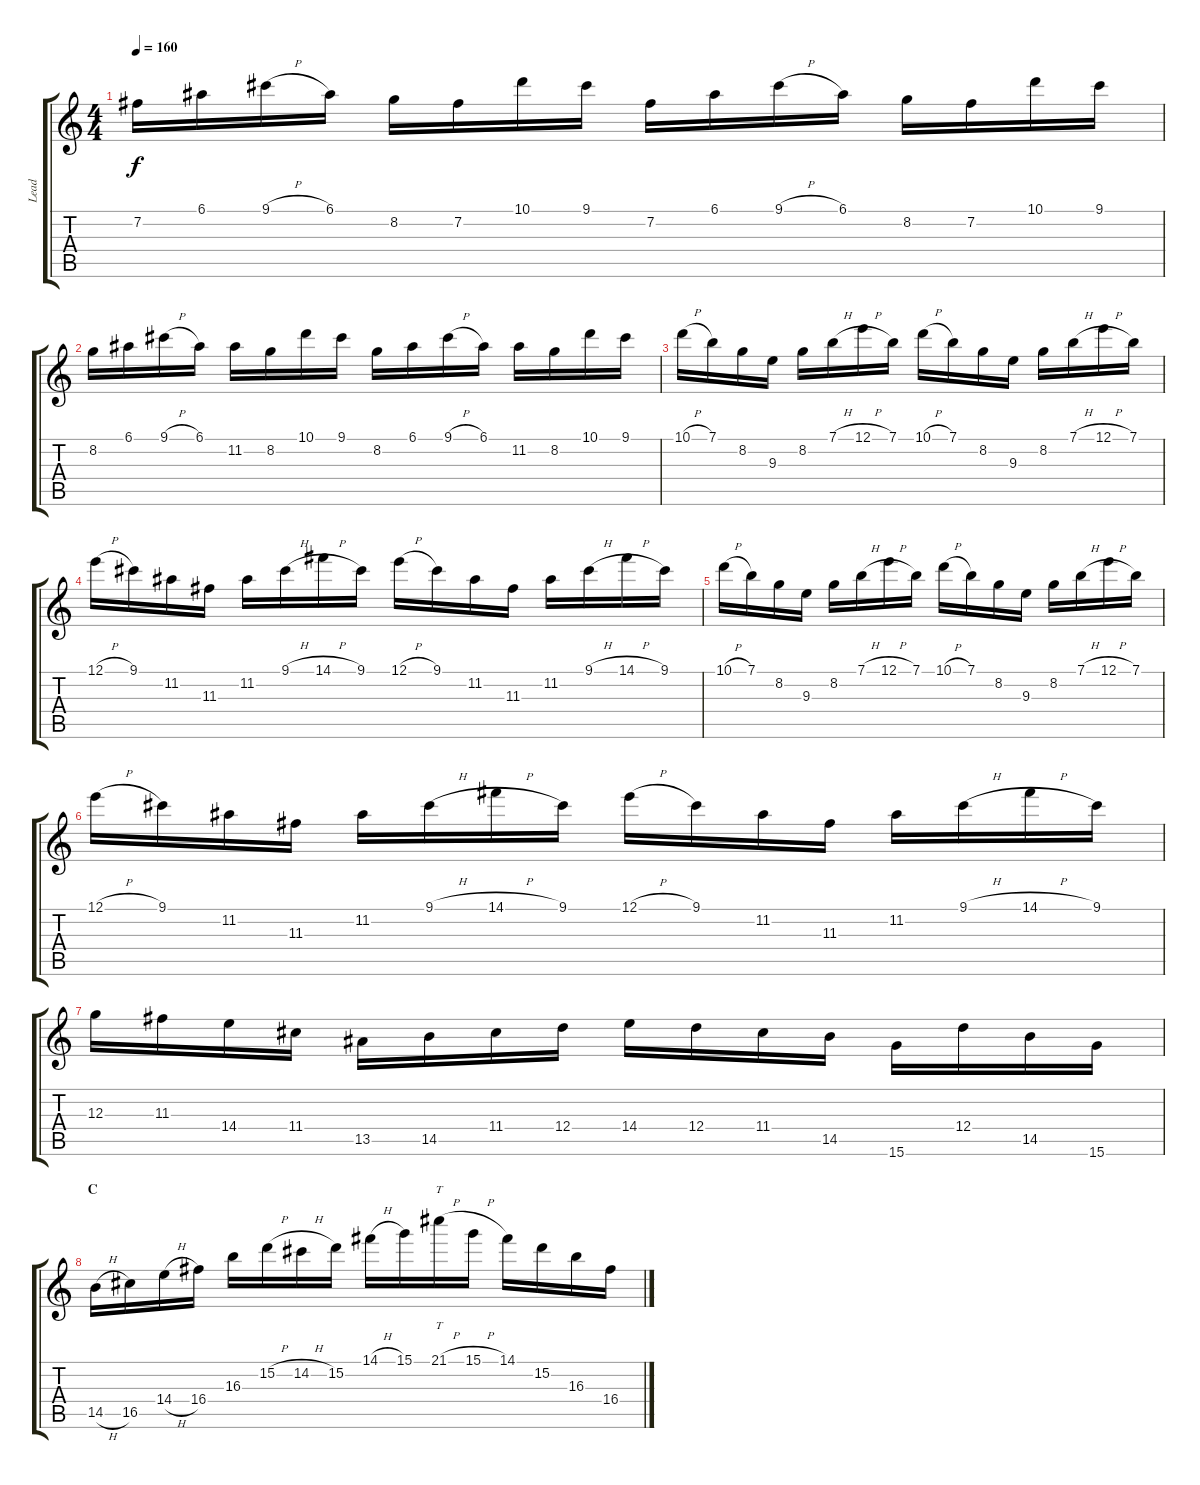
\track ("Lead" "Lead") {instrument distortionguitar}
\staff {score tabs}
\tuning (E4 B3 G3 D3 A2 E2) {hide}
\ts (4 4)
\tempo 160
\clef g2
\ks c
7.2.16{dy f} 6.1.16 9.1{h}.16 6.1.16 8.2.16 7.2.16 10.1.16 9.1.16 7.2.16 6.1.16 9.1{h}.16 6.1.16 8.2.16 7.2.16 10.1.16 9.1.16 |
8.2.16 6.1.16 9.1{h}.16 6.1.16 11.2.16 8.2.16 10.1.16 9.1.16 8.2.16 6.1.16 9.1{h}.16 6.1.16 11.2.16 8.2.16 10.1.16 9.1.16 |
10.1{h}.16 7.1.16 8.2.16 9.3.16 8.2.16 7.1{h}.16 12.1{h}.16 7.1.16 10.1{h}.16 7.1.16 8.2.16 9.3.16 8.2.16 7.1{h}.16 12.1{h}.16 7.1.16 |
12.1{h}.16 9.1.16 11.2.16 11.3.16 11.2.16 9.1{h}.16 14.1{h}.16 9.1.16 12.1{h}.16 9.1.16 11.2.16 11.3.16 11.2.16 9.1{h}.16 14.1{h}.16 9.1.16 |
10.1{h}.16 7.1.16 8.2.16 9.3.16 8.2.16 7.1{h}.16 12.1{h}.16 7.1.16 10.1{h}.16 7.1.16 8.2.16 9.3.16 8.2.16 7.1{h}.16 12.1{h}.16 7.1.16 |
12.1{h}.16 9.1.16 11.2.16 11.3.16 11.2.16 9.1{h}.16 14.1{h}.16 9.1.16 12.1{h}.16 9.1.16 11.2.16 11.3.16 11.2.16 9.1{h}.16 14.1{h}.16 9.1.16 |
12.3.16 11.3.16 14.4.16 11.4.16 13.5.16 14.5.16 11.4.16 12.4.16 14.4.16 12.4.16 11.4.16 14.5.16 15.6.16 12.4.16 14.5.16 15.6.16 |
\section ("" "C")
14.5{h}.16 16.5.16 14.4{h}.16 16.4.16 16.3.16 15.2{h}.16 14.2{h}.16 15.2.16 14.1{h}.16 15.1.16 21.1{h}.16{tt} 15.1{h}.16 14.1.16 15.2.16 16.3.16 16.4.16
